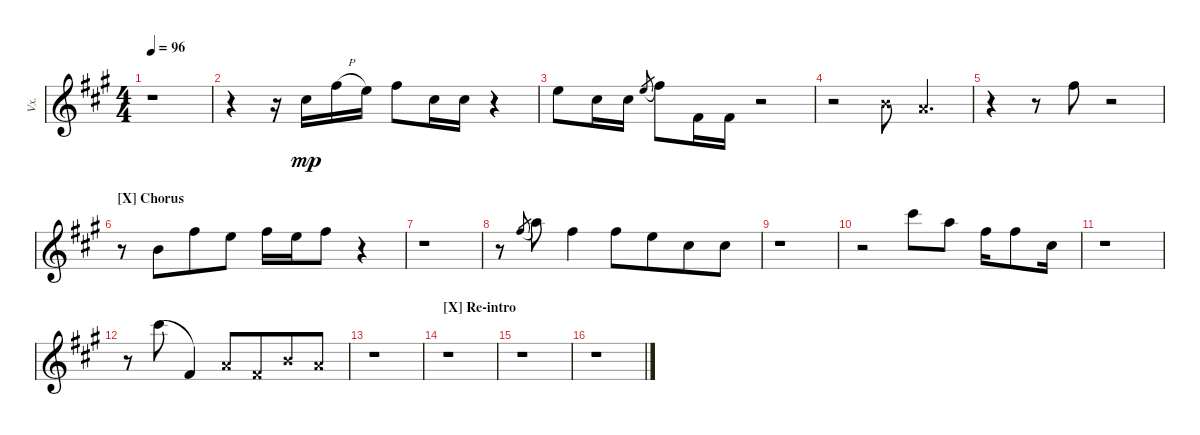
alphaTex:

\defaultSystemsLayout 4
\bracketExtendMode groupsimilarinstruments
\otherSystemsTrackNameOrientation horizontal
\track ("Vocal" "Vx.") {instrument acousticguitarsteel}
\staff {score}
\tuning (E4 B3 G3 D3 A2 E2)
\ts (4 4)
\tempo 96
\clef g2
\ks a
r.1{dy mp} |
r.4 r.16 2.2{acc #}.16 2.1{h acc #}.16 0.1{acc forcenatural}.16 2.1{acc #}.8 2.2{acc #}.16 2.2{acc #}.16 r.4 |
0.1{acc forcenatural}.8 2.2{acc #}.16 2.2{acc #}.16 0.1{acc forcenatural}.8{gr legatoorigin} 2.1{acc #}.8 4.4{acc #}.16 4.4{acc #}.16 r.2 |
r.2 0.2{x acc forcenatural}.8 2.3{x acc forcenatural}.4{d} |
r.4 r.8 2.1{acc #}.8 r.2 |
\section ("X" "Chorus")
r.8 0.2{acc forcenatural}.8{beam merge} 2.1{acc #}.8 0.1{acc forcenatural}.8 2.1{acc #}.16 0.1{acc forcenatural}.16 2.1{acc #}.8 r.4 |
r.1 |
r.8 2.1{acc #}.8{gr legatoorigin} 5.1{acc forcenatural}.8 7.2{acc #}.4 7.2{acc #}.8 0.1{acc forcenatural}.8{beam merge} 2.2{acc #}.8 2.2{acc #}.8 |
r.1 |
r.2 9.1{acc #}.8 10.2{acc forcenatural}.8 11.3{acc #}.16 11.3{acc #}.8 11.4{acc #}.16 |
r.1 |
r.8 9.1{acc #}.8{legatoorigin} 9.5{acc #}.4 7.4{x acc forcenatural}.8{beam merge} 9.5{x acc #}.8{beam merge} 9.4{x acc forcenatural}.8{beam merge} 7.4{x acc forcenatural}.8 |
r.1 |
\section ("X" "Re-intro")
r.1 |
r.1 |
r.1
